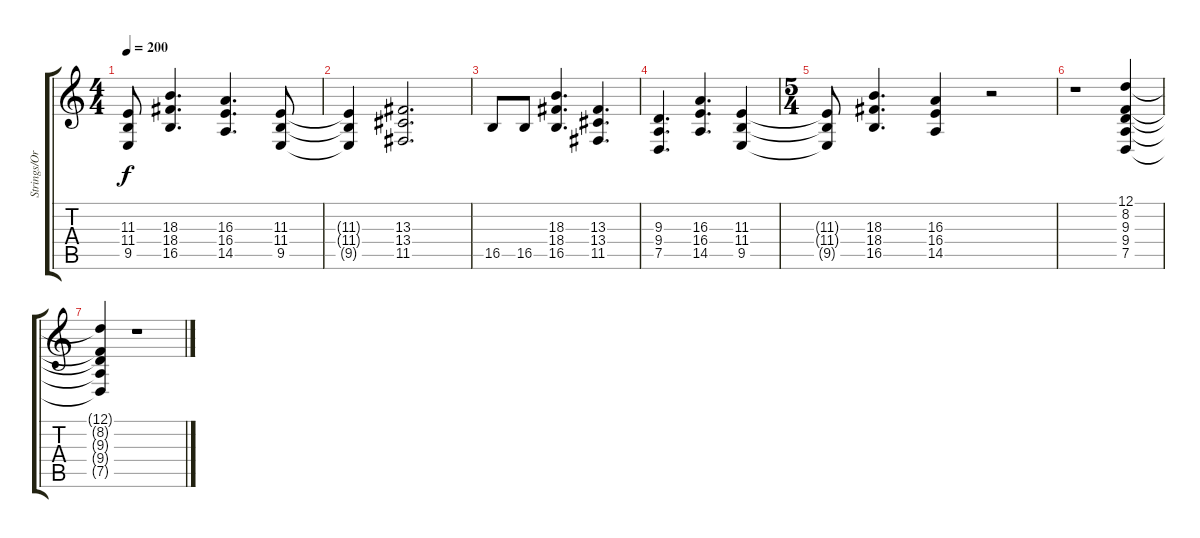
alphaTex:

\track ("Strings/Orchestral hit" "Strings/Or") {instrument stringensemble1}
\staff {score tabs}
\tuning (D4 A3 F3 C3 G2 D2) {hide}
\ts (4 4)
\tempo 200
\clef g2
\ks c
(11.3{t} 11.4{t} 9.5{t}).8{dy f} (18.3 18.4 16.5).4{d} (16.3 16.4 14.5).4{d} (11.3 11.4 9.5).8 |
(11.3{t} 11.4{t} 9.5{t}).4 (13.3 13.4 11.5).2{d} |
16.5.8 16.5.8 (18.3 18.4 16.5).4{d} (13.3 13.4 11.5).4{d} |
(9.3 9.4 7.5).4{d} (16.3 16.4 14.5).4{d} (11.3 11.4 9.5).4 |
\ts (5 4)
(11.3{t} 11.4{t} 9.5{t}).8 (18.3 18.4 16.5).4{d} (16.3 16.4 14.5).4 r.2 |
r.1 (12.1 8.2 9.3 9.4 7.5).4{instrument stringensemble1} |
(12.1{t} 8.2{t} 9.3{t} 9.4{t} 7.5{t}).4 r.1
